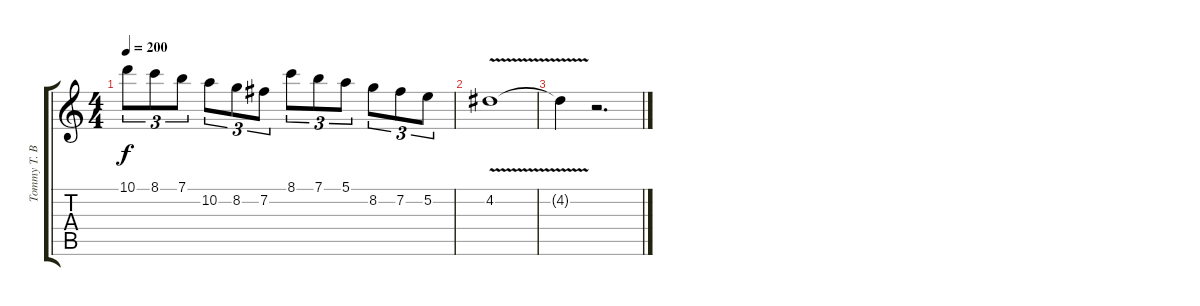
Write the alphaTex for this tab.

\track ("Tommy T. Baron (LEAD)" "Tommy T. B") {instrument overdrivenguitar}
\staff {score tabs}
\tuning (E4 B3 G3 D3 A2 E2) {hide}
\ts (4 4)
\tempo 200
\clef g2
\ks c
10.1.8{tu (3 2) dy f} 8.1.8{tu (3 2)} 7.1.8{tu (3 2)} 10.2.8{tu (3 2)} 8.2.8{tu (3 2)} 7.2.8{tu (3 2)} 8.1.8{tu (3 2)} 7.1.8{tu (3 2)} 5.1.8{tu (3 2)} 8.2.8{tu (3 2)} 7.2.8{tu (3 2)} 5.2.8{tu (3 2)} |
4.2{v}.1 |
4.2{t}.4 r.2{d}
